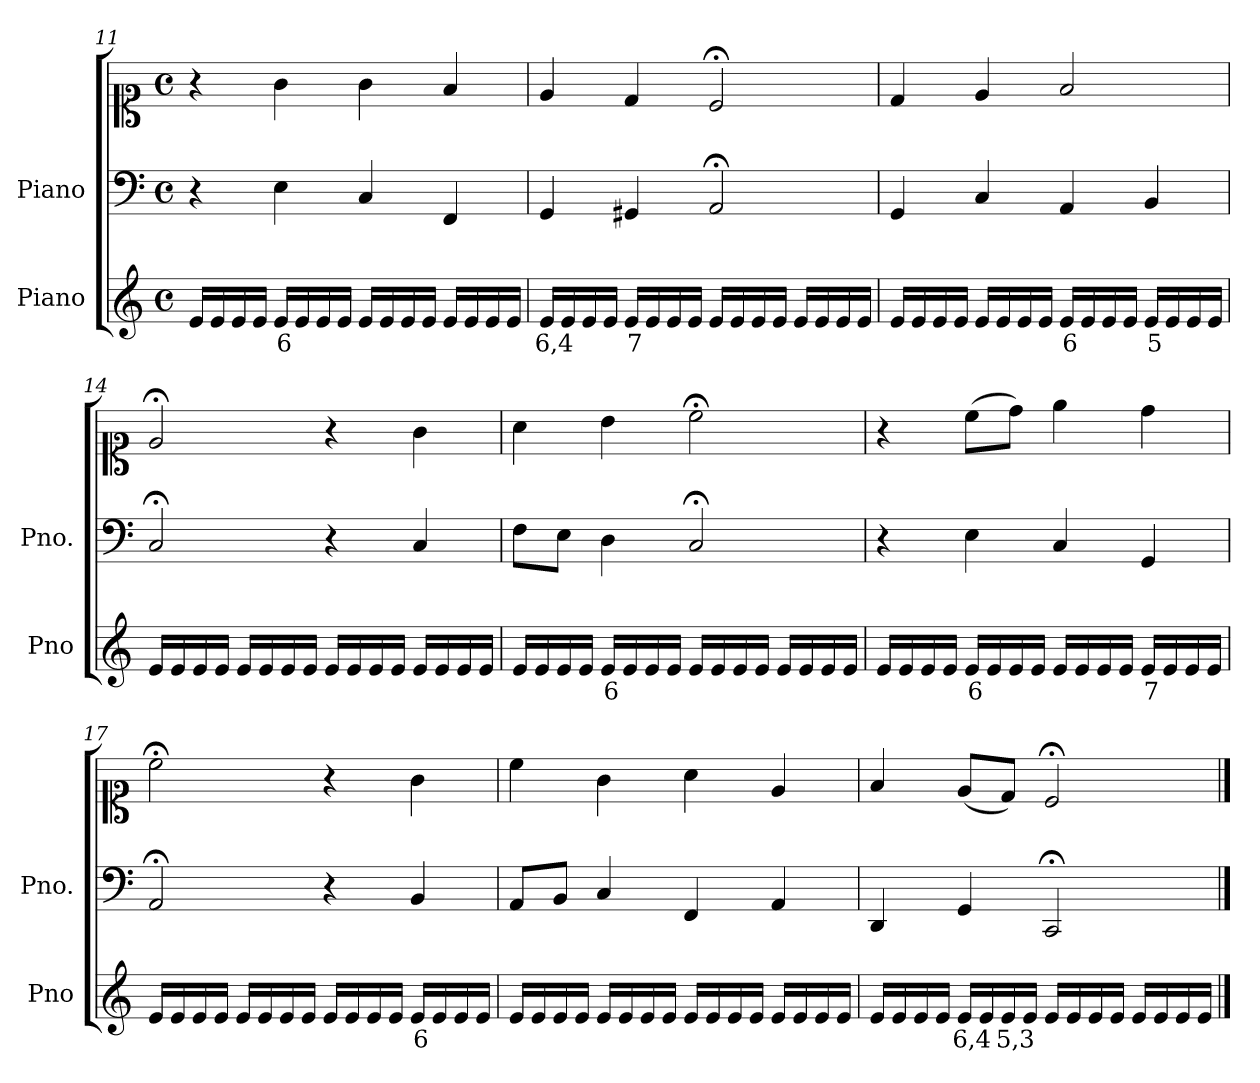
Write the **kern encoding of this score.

**kern	**text	**kern	**kern
*part2	*part2	*part1	*part1
*staff3	*staff3	*staff2	*staff1
*I"Piano	*	*I"Piano	*
*I'Pno	*	*I'Pno.	*
*clefG2	*	*clefF4	*clefC1
*k[]	*	*k[]	*k[]
*M4/4	*	*M4/4	*M4/4
*met(c)	*	*met(c)	*met(c)
=11	=11	=11	=11
16e/LL	.	4r	4r
16e/	.	.	.
16e/	.	.	.
16e/JJ	.	.	.
!	!LO:LY:b	!	!
16e/LL	6	4E\	4g\
16e/	.	.	.
16e/	.	.	.
16e/JJ	.	.	.
16e/LL	.	4C/	4g\
16e/	.	.	.
16e/	.	.	.
16e/JJ	.	.	.
16e/LL	.	4FF/	4f/
16e/	.	.	.
16e/	.	.	.
16e/JJ	.	.	.
=12	=12	=12	=12
!	!LO:LY:b	!	!
16e/LL	6,4	4GG/	4e/
16e/	.	.	.
16e/	.	.	.
16e/JJ	.	.	.
!	!LO:LY:b	!	!
16e/LL	7	4GG#X/	4d/
16e/	.	.	.
16e/	.	.	.
16e/JJ	.	.	.
16e/LL	.	2AA;</	2c;</
16e/	.	.	.
16e/	.	.	.
16e/JJ	.	.	.
16e/LL	.	.	.
16e/	.	.	.
16e/	.	.	.
16e/JJ	.	.	.
=13	=13	=13	=13
16e/LL	.	4GG/	4d/
16e/	.	.	.
16e/	.	.	.
16e/JJ	.	.	.
16e/LL	.	4C/	4e/
16e/	.	.	.
16e/	.	.	.
16e/JJ	.	.	.
!	!LO:LY:b	!	!
16e/LL	6	4AA/	2f/
16e/	.	.	.
16e/	.	.	.
16e/JJ	.	.	.
!	!LO:LY:b	!	!
16e/LL	5	4BB/	.
16e/	.	.	.
16e/	.	.	.
16e/JJ	.	.	.
=14	=14	=14	=14
16e/LL	.	2C;</	2e;</
16e/	.	.	.
16e/	.	.	.
16e/JJ	.	.	.
16e/LL	.	.	.
16e/	.	.	.
16e/	.	.	.
16e/JJ	.	.	.
16e/LL	.	4r	4r
16e/	.	.	.
16e/	.	.	.
16e/JJ	.	.	.
16e/LL	.	4C/	4g\
16e/	.	.	.
16e/	.	.	.
16e/JJ	.	.	.
=15	=15	=15	=15
16e/LL	.	8F\L	4a\
16e/	.	.	.
!	!LO:LY:b	!	!
16e/	_	8E\J	.
16e/JJ	.	.	.
!	!LO:LY:b	!	!
16e/LL	6	4D\	4b\
16e/	.	.	.
16e/	.	.	.
16e/JJ	.	.	.
16e/LL	.	2C;</	2cc;<\
16e/	.	.	.
16e/	.	.	.
16e/JJ	.	.	.
16e/LL	.	.	.
16e/	.	.	.
16e/	.	.	.
16e/JJ	.	.	.
=16	=16	=16	=16
16e/LL	.	4r	4r
16e/	.	.	.
16e/	.	.	.
16e/JJ	.	.	.
!	!LO:LY:b	!	!
16e/LL	6	4E\	(>8cc\L
16e/	.	.	.
16e/	.	.	8dd\J)
16e/JJ	.	.	.
16e/LL	.	4C/	4ee\
16e/	.	.	.
16e/	.	.	.
16e/JJ	.	.	.
!	!LO:LY:b	!	!
16e/LL	7	4GG/	4dd\
16e/	.	.	.
16e/	.	.	.
16e/JJ	.	.	.
=17	=17	=17	=17
16e/LL	.	2AA;</	2cc;<\
16e/	.	.	.
16e/	.	.	.
16e/JJ	.	.	.
16e/LL	.	.	.
16e/	.	.	.
16e/	.	.	.
16e/JJ	.	.	.
16e/LL	.	4r	4r
16e/	.	.	.
16e/	.	.	.
16e/JJ	.	.	.
!	!LO:LY:b	!	!
16e/LL	6	4BB/	4g\
16e/	.	.	.
16e/	.	.	.
16e/JJ	.	.	.
=18	=18	=18	=18
16e/LL	.	8AA/L	4cc\
16e/	.	.	.
!	!LO:LY:b	!	!
16e/	_	8BB/J	.
16e/JJ	.	.	.
16e/LL	.	4C/	4g\
16e/	.	.	.
16e/	.	.	.
16e/JJ	.	.	.
16e/LL	.	4FF/	4a\
16e/	.	.	.
16e/	.	.	.
16e/JJ	.	.	.
16e/LL	.	4AA/	4e/
16e/	.	.	.
16e/	.	.	.
16e/JJ	.	.	.
=19	=19	=19	=19
16e/LL	.	4DD/	4f/
16e/	.	.	.
16e/	.	.	.
16e/JJ	.	.	.
!	!LO:LY:b	!	!
16e/LL	6,4	4GG/	(<8e/L
16e/	.	.	.
!	!LO:LY:b	!	!
16e/	5,3	.	8d/J)
16e/JJ	.	.	.
16e/LL	.	2CC;</	2c;</
16e/	.	.	.
16e/	.	.	.
16e/JJ	.	.	.
16e/LL	.	.	.
16e/	.	.	.
16e/	.	.	.
16e/JJ	.	.	.
==	==	==	==
*-	*-	*-	*-
